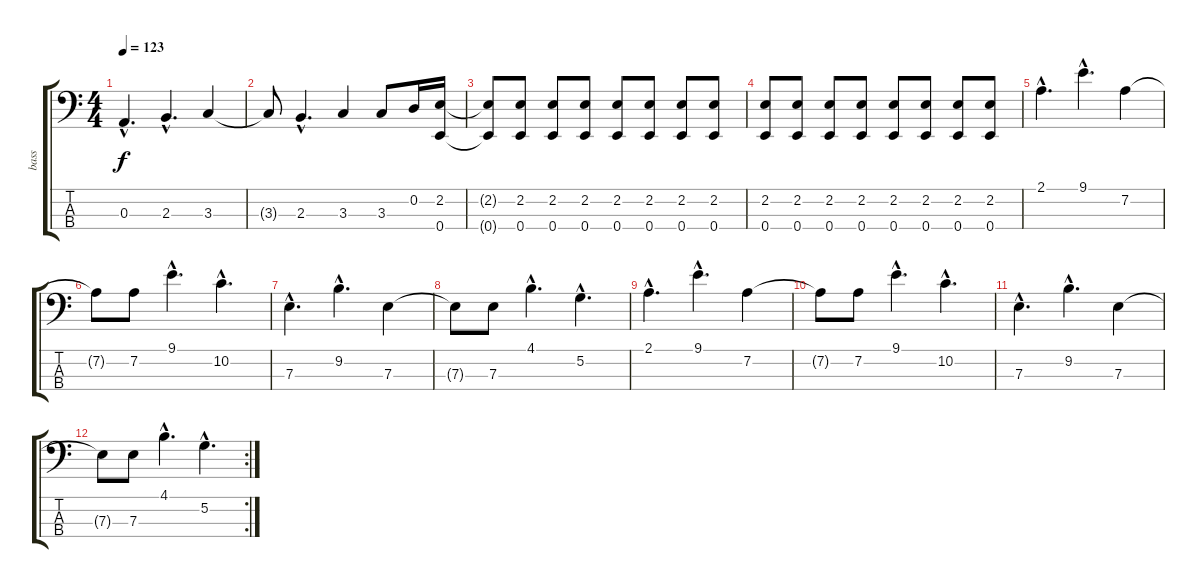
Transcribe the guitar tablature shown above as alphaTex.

\track ("bass" "bass") {instrument fretlessbass}
\staff {score tabs}
\tuning (G2 D2 A1 E1) {hide}
\ts (4 4)
\tempo 123
\clef f4
\ks c
0.3{hac}.4{d dy f} 2.3{hac}.4{d} 3.3.4 |
3.3{t}.8 2.3{hac}.4{d} 3.3.4 3.3.8 0.2.16 (2.2 0.4).16 |
(2.2{t} 0.4{t}).8 (2.2 0.4).8 (2.2 0.4).8 (2.2 0.4).8 (2.2 0.4).8 (2.2 0.4).8 (2.2 0.4).8 (2.2 0.4).8 |
(2.2 0.4).8 (2.2 0.4).8 (2.2 0.4).8 (2.2 0.4).8 (2.2 0.4).8 (2.2 0.4).8 (2.2 0.4).8 (2.2 0.4).8 |
2.1{hac}.4{d} 9.1{hac}.4{d} 7.2.4 |
7.2{t}.8 7.2.8 9.1{hac}.4{d} 10.2{hac}.4{d} |
7.3{hac}.4{d} 9.2{hac}.4{d} 7.3.4 |
7.3{t}.8 7.3.8 4.1{hac}.4{d} 5.2{hac}.4{d} |
2.1{hac}.4{d} 9.1{hac}.4{d} 7.2.4 |
7.2{t}.8 7.2.8 9.1{hac}.4{d} 10.2{hac}.4{d} |
7.3{hac}.4{d} 9.2{hac}.4{d} 7.3.4 |
\rc 2
7.3{t}.8 7.3.8 4.1{hac}.4{d} 5.2{hac}.4{d}
